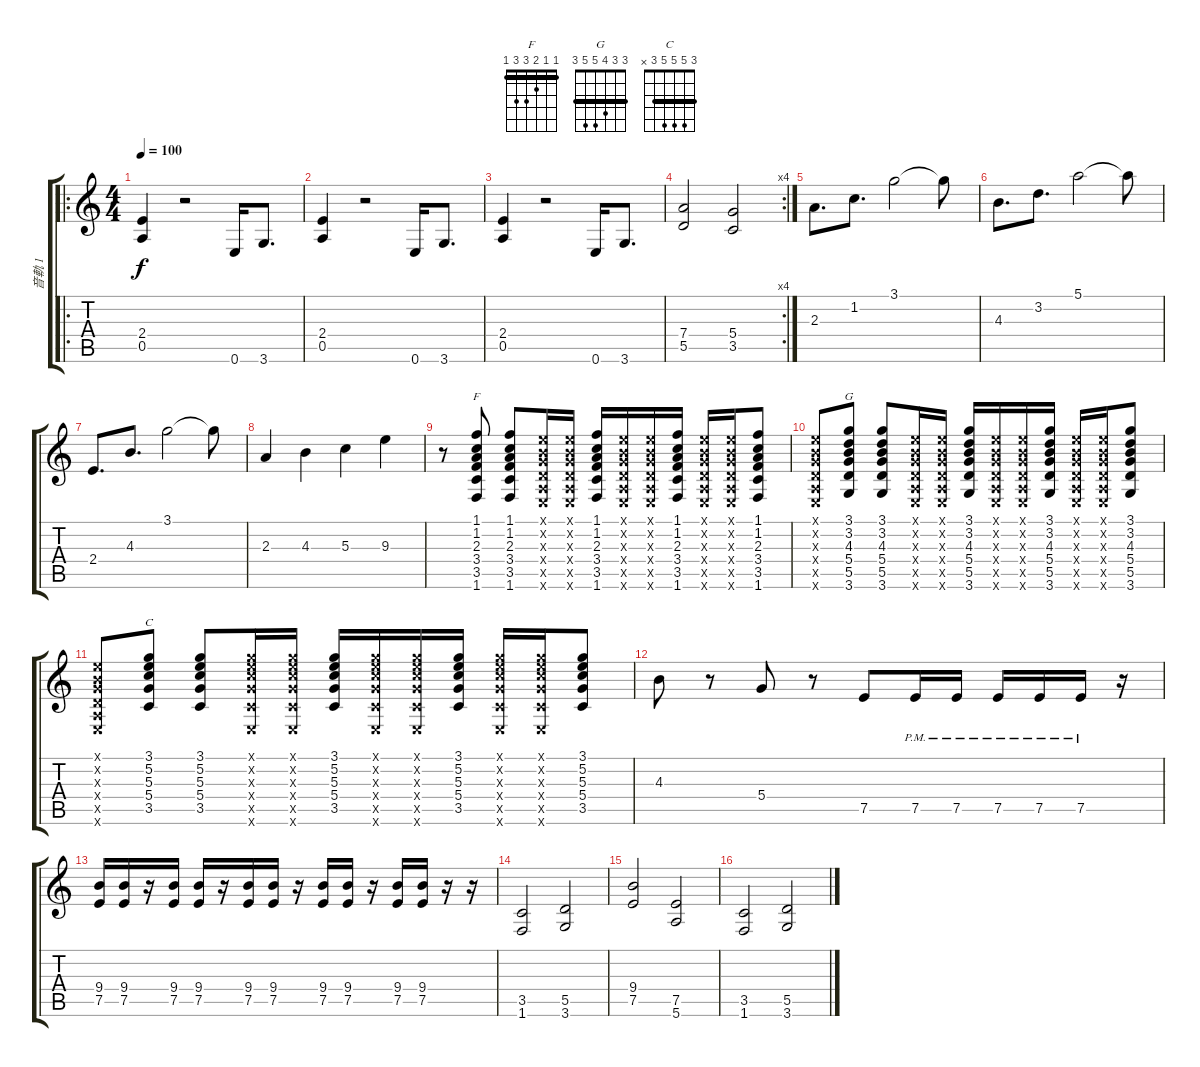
\track ("音軌 1" "音軌 1") {instrument overdrivenguitar}
\staff {score tabs}
\tuning (E4 B3 G3 D3 A2 E2) {hide}
\chord ("F" 1 1 2 3 3 1) {barre 1}
\chord ("G" 3 3 4 5 5 3) {barre 3}
\chord ("C" 3 5 5 5 3 x) {barre 3}
\ro
\ts (4 4)
\tempo 100
\clef g2
\ks c
(2.4 0.5).4{dy f instrument overdrivenguitar} r.2 0.6.16 3.6.8{d} |
(2.4 0.5).4 r.2 0.6.16 3.6.8{d} |
(2.4 0.5).4 r.2 0.6.16 3.6.8{d} |
\rc 4
(7.4 5.5).2 (5.4 3.5).2 |
2.3.8{d instrument electricguitarjazz} 1.2.8{d} 3.1.2 3.1{t}.8 |
4.3.8{d} 3.2.8{d} 5.1.2 5.1{t}.8 |
2.4.8{d} 4.3.8{d} 3.1.2 3.1{t}.8 |
2.3.4 4.3.4 5.3.4 9.3.4 |
r.8 (1.1 1.2 2.3 3.4 3.5 1.6).8{ch "F"} (1.1 1.2 2.3 3.4 3.5 1.6).8 (0.1{x} 0.2{x} 0.3{x} 0.4{x} 0.5{x} 0.6{x}).16 (0.1{x} 0.2{x} 0.3{x} 0.4{x} 0.5{x} 0.6{x}).16 (1.1 1.2 2.3 3.4 3.5 1.6).16 (0.1{x} 0.2{x} 0.3{x} 0.4{x} 0.5{x} 0.6{x}).16 (0.1{x} 0.2{x} 0.3{x} 0.4{x} 0.5{x} 0.6{x}).16 (1.1 1.2 2.3 3.4 3.5 1.6).16 (0.1{x} 0.2{x} 0.3{x} 0.4{x} 0.5{x} 0.6{x}).16 (0.1{x} 0.2{x} 0.3{x} 0.4{x} 0.5{x} 0.6{x}).16 (1.1 1.2 2.3 3.4 3.5 1.6).8 |
(0.1{x} 0.2{x} 0.3{x} 0.4{x} 0.5{x} 0.6{x}).8 (3.1 3.2 4.3 5.4 5.5 3.6).8{ch "G"} (3.1 3.2 4.3 5.4 5.5 3.6).8 (0.1{x} 0.2{x} 0.3{x} 0.4{x} 0.5{x} 0.6{x}).16 (0.1{x} 0.2{x} 0.3{x} 0.4{x} 0.5{x} 0.6{x}).16 (3.1 3.2 4.3 5.4 5.5 3.6).16 (0.1{x} 0.2{x} 0.3{x} 0.4{x} 0.5{x} 0.6{x}).16 (0.1{x} 0.2{x} 0.3{x} 0.4{x} 0.5{x} 0.6{x}).16 (3.1 3.2 4.3 5.4 5.5 3.6).16 (0.1{x} 0.2{x} 0.3{x} 0.4{x} 0.5{x} 0.6{x}).16 (0.1{x} 0.2{x} 0.3{x} 0.4{x} 0.5{x} 0.6{x}).16 (3.1 3.2 4.3 5.4 5.5 3.6).8 |
(0.1{x} 0.2{x} 0.3{x} 0.4{x} 0.5{x} 0.6{x}).8 (3.1 5.2 5.3 5.4 3.5).8{ch "C"} (3.1 5.2 5.3 5.4 3.5).8 (3.1{x} 5.2{x} 5.3{x} 5.4{x} 3.5{x} 0.6{x}).16 (3.1{x} 5.2{x} 5.3{x} 5.4{x} 3.5{x} 0.6{x}).16 (3.1 5.2 5.3 5.4 3.5).16 (3.1{x} 5.2{x} 5.3{x} 5.4{x} 3.5{x} 0.6{x}).16 (3.1{x} 5.2{x} 5.3{x} 5.4{x} 3.5{x} 0.6{x}).16 (3.1 5.2 5.3 5.4 3.5).16 (3.1{x} 5.2{x} 5.3{x} 5.4{x} 3.5{x} 0.6{x}).16 (3.1{x} 5.2{x} 5.3{x} 5.4{x} 3.5{x} 0.6{x}).16 (3.1 5.2 5.3 5.4 3.5).8 |
4.3.8{instrument overdrivenguitar} r.8 5.4.8 r.8 7.5.8 7.5{pm}.16 7.5{pm}.16 7.5{pm}.16 7.5{pm}.16 7.5{pm}.16 r.16 |
(9.4 7.5).16 (9.4 7.5).16 r.16 (9.4 7.5).16 (9.4 7.5).16 r.16 (9.4 7.5).16 (9.4 7.5).16 r.16 (9.4 7.5).16 (9.4 7.5).16 r.16 (9.4 7.5).16 (9.4 7.5).16 r.16 r.16 |
(3.5 1.6).2 (5.5 3.6).2 |
(9.4 7.5).2 (7.5 5.6).2 |
(3.5 1.6).2 (5.5 3.6).2
